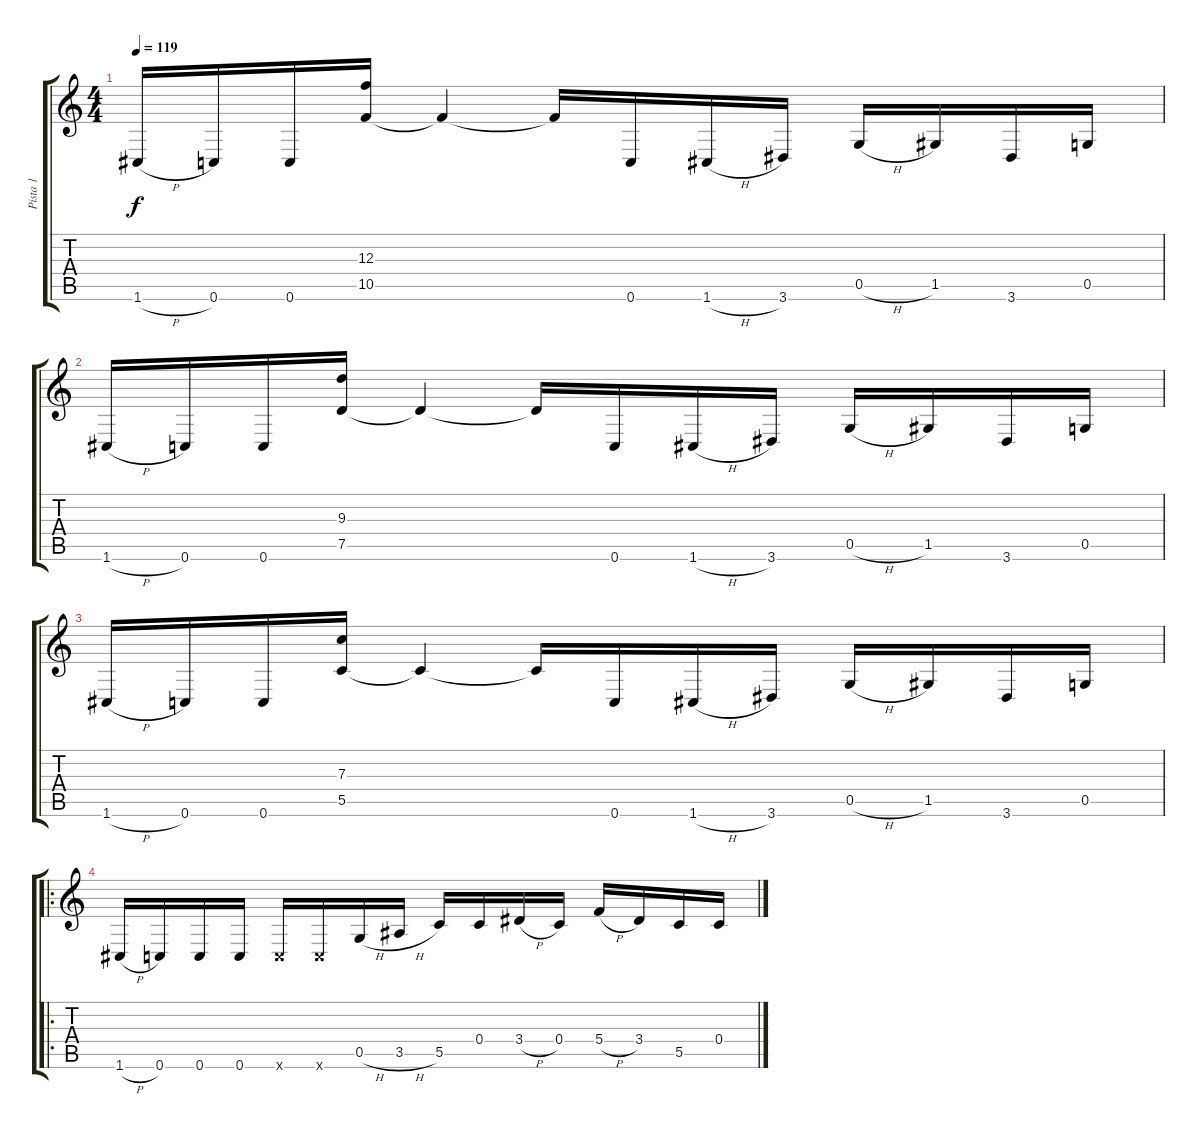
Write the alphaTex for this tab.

\track ("Pista 1" "Pista 1") {instrument acousticguitarsteel}
\staff {score tabs}
\tuning (D4 A3 F3 C3 G2 C2) {hide}
\ts (4 4)
\tempo 119
\clef g2
\ks c
1.6{h}.16{dy f} 0.6.16 0.6.16 (12.3 10.5).16 10.5{t}.4 10.5{t}.16 0.6.16 1.6{h}.16 3.6.16 0.5{h}.16 1.5.16 3.6.16 0.5.16 |
1.6{h}.16 0.6.16 0.6.16 (9.3 7.5).16 7.5{t}.4 7.5{t}.16 0.6.16 1.6{h}.16 3.6.16 0.5{h}.16 1.5.16 3.6.16 0.5.16 |
1.6{h}.16 0.6.16 0.6.16 (7.3 5.5).16 5.5{t}.4 5.5{t}.16 0.6.16 1.6{h}.16 3.6.16 0.5{h}.16 1.5.16 3.6.16 0.5.16 |
\ro
1.6{h}.16 0.6.16 0.6.16 0.6.16 0.6{x}.16 0.6{x}.16 0.5{h}.16 3.5{h}.16 5.5.16 0.4.16 3.4{h}.16 0.4.16 5.4{h}.16 3.4.16 5.5.16 0.4.16
